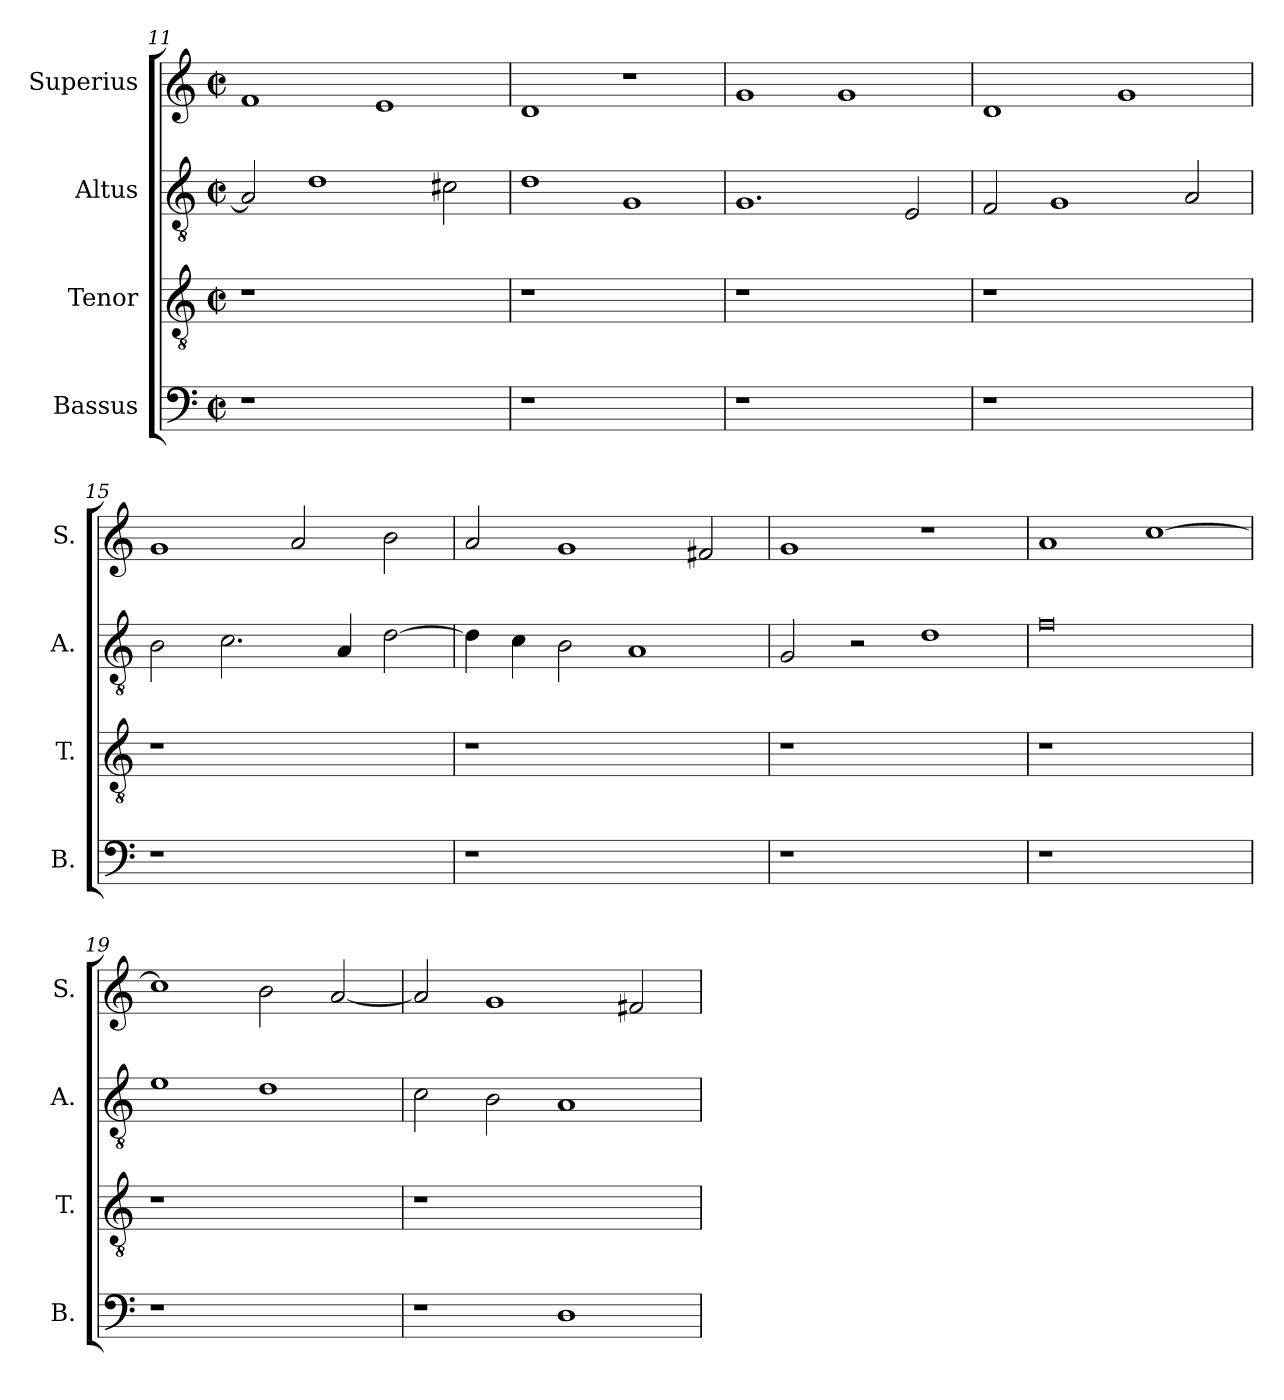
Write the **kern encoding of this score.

**kern	**kern	**kern	**kern
*part4	*part3	*part2	*part1
*staff4	*staff3	*staff2	*staff1
*I"Bassus	*I"Tenor	*I"Altus	*I"Superius
*I'B.	*I'T.	*I'A.	*I'S.
*clefF4	*clefGv2	*clefGv2	*clefG2
*	*ITrd7c12	*ITrd7c12	*
*k[]	*k[]	*k[]	*k[]
*C:	*C:	*C:	*C:
*M2/2	*M2/2	*M2/2	*M2/2
*met(c|)	*met(c|)	*met(c|)	*met(c|)
=11	=11	=11	=11
!LO:N:vis=1	!LO:N:vis=1	!	!
1r	1r	2AAi/]	1fi
.	.	1Di	.
1ryy	1ryy	.	1ei
.	.	2C#Xi\	.
!!LO:LB:g=z
=12	=12	=12	=12
!LO:N:vis=1	!LO:N:vis=1	!	!
1r	1r	1Di	1di
1ryy	1ryy	1GGi	1r
=13	=13	=13	=13
!LO:N:vis=1	!LO:N:vis=1	!	!
1r	1r	1.GGi	1gi
1ryy	1ryy	.	1gi
.	.	2EEi/	.
=14	=14	=14	=14
!LO:N:vis=1	!LO:N:vis=1	!	!
1r	1r	2FFi/	1di
.	.	1GGi	.
1ryy	1ryy	.	1gi
.	.	2AAi/	.
=15	=15	=15	=15
!LO:N:vis=1	!LO:N:vis=1	!	!
1r	1r	2BBi\	1gi
.	.	2.Ci\	.
1ryy	1ryy	.	2ai/
.	.	4AAi/	.
.	.	[>2Di\	2bi\
=16	=16	=16	=16
!LO:N:vis=1	!LO:N:vis=1	!	!
1r	1r	4Di\]	2ai/
.	.	4Ci\	.
.	.	2BBi\	1gi
1ryy	1ryy	1AAi	.
.	.	.	2f#Xi/
=17	=17	=17	=17
!LO:N:vis=1	!LO:N:vis=1	!	!
1r	1r	2GGi/	1gi
.	.	2r	.
1ryy	1ryy	1Di	1r
!!LO:PB:g=z
=18	=18	=18	=18
!LO:N:vis=1	!LO:N:vis=1	!	!
1r	1r	0Fi	1ai
1ryy	1ryy	.	[>1cci
=19	=19	=19	=19
!LO:N:vis=1	!LO:N:vis=1	!	!
1r	1r	1Ei	1cci]
1ryy	1ryy	1Di	2bi\
.	.	.	[<2ai/
=20	=20	=20	=20
!	!LO:N:vis=1	!	!
1r	1r	2Ci\	2ai/]
.	.	2BBi\	1gi
1Di	1ryy	1AAi	.
.	.	.	2f#Xi/
=	=	=	=
*-	*-	*-	*-
